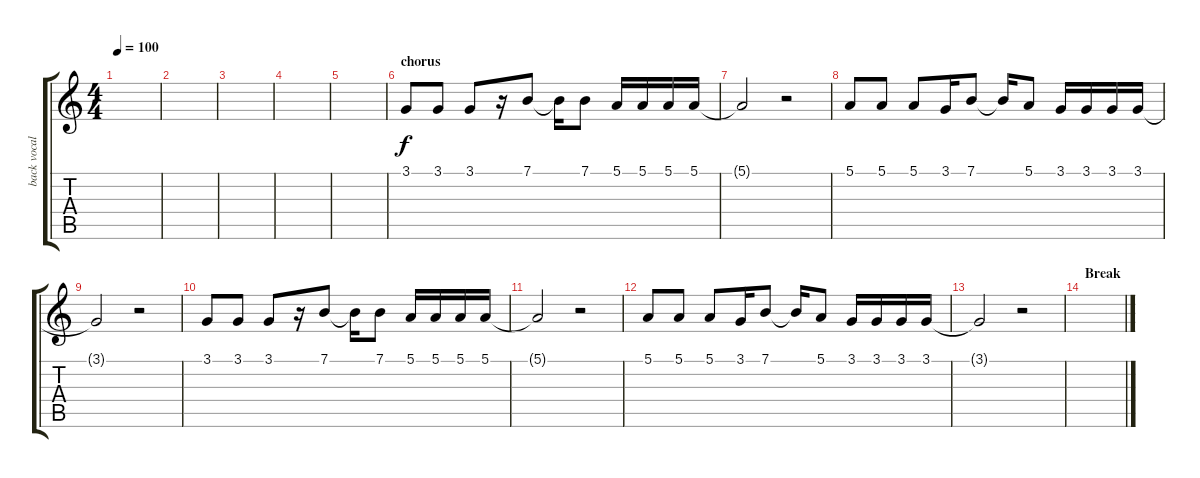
\track ("back vocal II" "back vocal") {instrument oboe}
\staff {score tabs}
\tuning (E4 B3 G3 D3 A2 E2) {hide}
\ts (4 4)
\tempo 100
\clef g2
\ks c
|
|
|
|
|
\section ("" "chorus")
3.1.8 3.1.8 3.1.8 r.16 7.1.8 7.1{t}.16 7.1.8 5.1.16 5.1.16 5.1.16 5.1.16 |
5.1{t}.2 r.2 |
5.1.8 5.1.8 5.1.8 3.1.16 7.1.8 7.1{t}.16 5.1.8 3.1.16 3.1.16 3.1.16 3.1.16 |
3.1{t}.2 r.2 |
3.1.8 3.1.8 3.1.8 r.16 7.1.8 7.1{t}.16 7.1.8 5.1.16 5.1.16 5.1.16 5.1.16 |
5.1{t}.2 r.2 |
5.1.8 5.1.8 5.1.8 3.1.16 7.1.8 7.1{t}.16 5.1.8 3.1.16 3.1.16 3.1.16 3.1.16 |
3.1{t}.2 r.2 |
\section ("" "Break")
